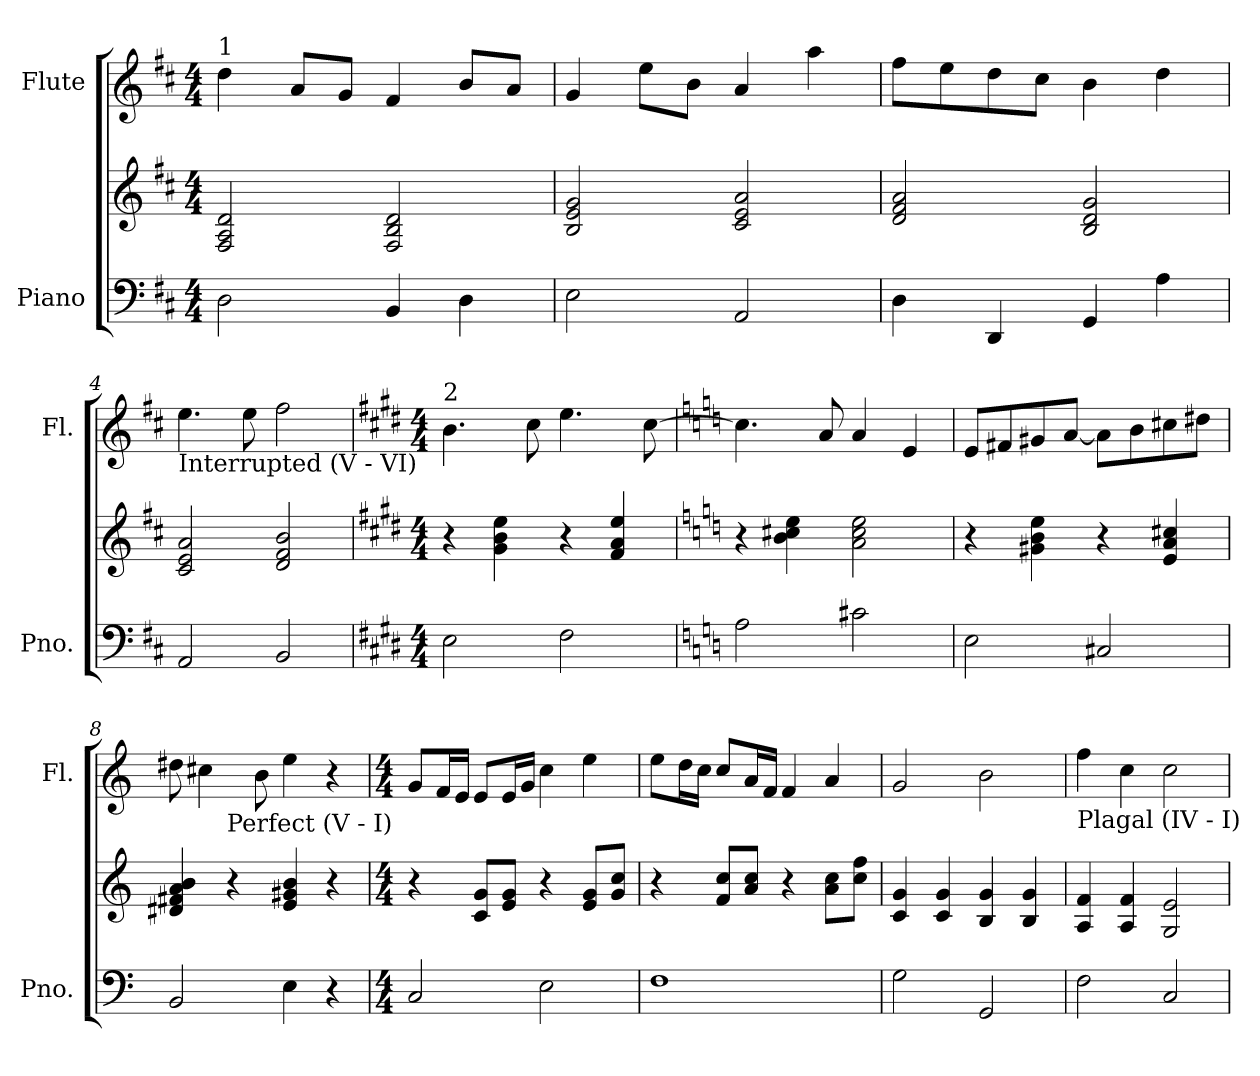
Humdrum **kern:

**kern	**kern	**kern
*part2	*part2	*part1
*staff3	*staff2	*staff1
*I"Piano	*	*I"Flute
*I'Pno.	*	*I'Fl.
!!LO:PB:g=z
*clefF4	*clefG2	*clefG2
*k[f#c#]	*k[f#c#]	*k[f#c#]
*D:	*D:	*D:
*M4/4	*M4/4	*M4/4
=1	=1	=1
!	!	!LO:TX:a:t=1
2Di\	2F#i/ 2Ai 2di	4ddi\
.	.	8ai/L
.	.	8gi/J
4BBi/	2F#i/ 2Bi 2di	4f#i/
4Di\	.	8bi/L
.	.	8ai/J
=2	=2	=2
2Ei\	2Bi/ 2ei 2gi	4gi/
.	.	8eei\L
.	.	8bi\J
2AAi/	2c#i/ 2ei 2ai	4ai/
.	.	4aai\
=3	=3	=3
4Di\	2di/ 2f#i 2ai	8ff#i\L
.	.	8eei\
4DDi/	.	8ddi\
.	.	8cc#i\J
4GGi/	2Bi/ 2di 2gi	4bi\
4Ai\	.	4ddi\
=4	=4	=4
!	!	!LO:TX:b:t=Interrupted (V - VI)
2AAi/	2c#i/ 2ei 2ai	4.eei\
.	.	8eei\
2BBi/	2di/ 2f#i 2bi	2ff#i\
!!LO:LB:g=z
=5	=5	=5
*k[f#c#g#d#]	*k[f#c#g#d#]	*k[f#c#g#d#]
*E:	*E:	*E:
*M4/4	*M4/4	*M4/4
!	!	!LO:TX:a:t=2
2Ei\	4r	4.bi\
.	4g#i\ 4bi 4eei	.
.	.	8cc#i\
2F#i\	4r	4.eei\
.	4f#i/ 4ai 4eei	.
.	.	[>8cc#i\
=6	=6	=6
*k[]	*k[]	*k[]
*C:	*C:	*C:
2Ai\	4r	4.cc#i\]
.	4bi\ 4cc#Xi 4eei	.
.	.	8ai/
2c#Xi\	2ai\ 2cc#i 2eei	4ai/
.	.	4ei/
=7	=7	=7
2Ei\	4r	8ei/L
.	.	8f#Xi/
.	4g#Xi\ 4bi 4eei	8g#Xi/
.	.	[<8ai/J
2C#Xi/	4r	8ai\L]
.	.	8bi\
.	4ei/ 4ai 4cc#Xi	8cc#Xi\
.	.	8dd#Xi\J
=8	=8	=8
*	*	*^
2BBi/	4d#Xi/ 4f#Xi 4ai 4bi	8dd#Xi\	4ryy
.	.	4cc#Xi\	.
!	!	!	!LO:TX:b:t=Perfect (V - I)
.	4r	.	2.ryy
.	.	8bi\	.
4Ei\	4ei/ 4g#Xi 4bi	4eei\	.
4r	4r	4r	.
*	*	*v	*v
!!LO:LB:g=z
=9	=9	=9
*k[]	*k[]	*k[]
*C:	*C:	*C:
*M4/4	*M4/4	*M4/4
*	*	*^
!	!	!LO:TX:a:t=3	!
*	*	*v	*v
2Ci/	4r	8gi/L
.	.	16fi/L
.	.	16ei/JJ
.	8ci/ 8giL	8ei/L
.	8ei/ 8giJ	16ei/L
.	.	16gi/JJ
2Ei\	4r	4cci\
.	8ei/ 8giL	4eei\
.	8gi/ 8cciJ	.
=10	=10	=10
1Fi	4r	8eei\L
.	.	16ddi\L
.	.	16cci\JJ
.	8fi/ 8cciL	8cci/L
.	8ai/ 8cciJ	16ai/L
.	.	16fi/JJ
.	4r	4fi/
.	8ai\ 8cciL	4ai/
.	8cci\ 8ffiJ	.
=11	=11	=11
2Gi\	4ci/ 4gi	2gi/
.	4ci/ 4gi	.
2GGi/	4Bi/ 4gi	2bi\
.	4Bi/ 4gi	.
=12	=12	=12
!	!	!LO:TX:b:t=Plagal (IV - I)
2Fi\	4Ai/ 4fi	4ffi\
.	4Ai/ 4fi	4cci\
2Ci/	2Gi/ 2ei	2cci\
=	=	=
*-	*-	*-
